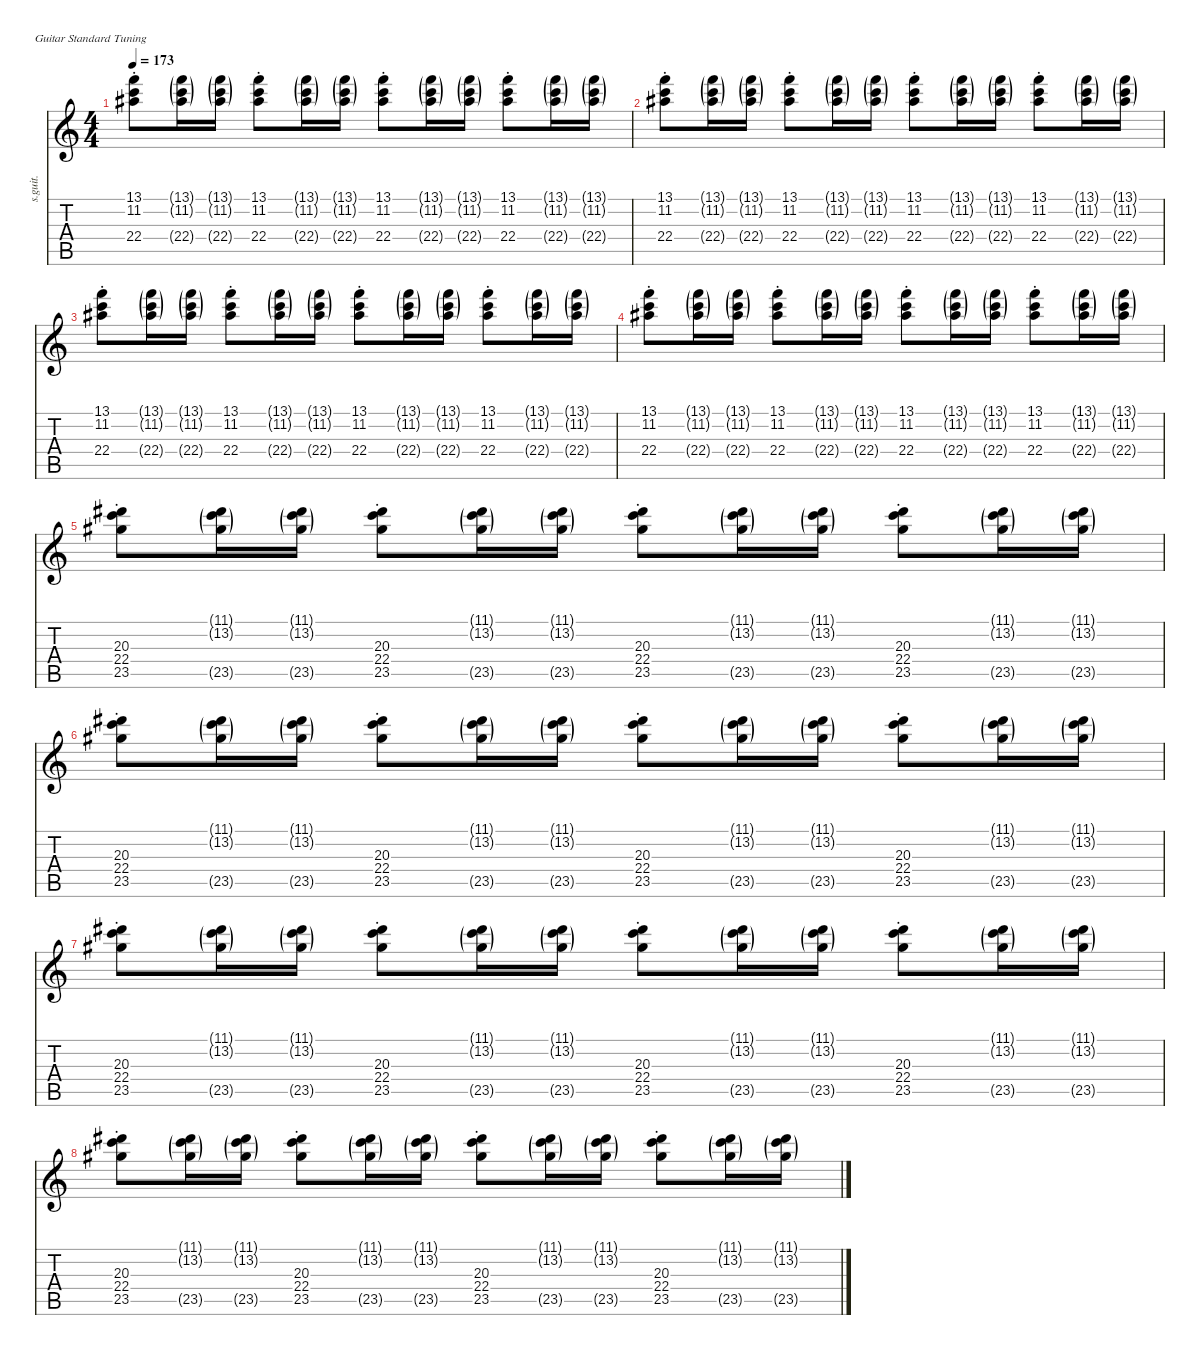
\defaultSystemsLayout 4
\hideDynamics
\bracketExtendMode nobrackets
\track ("Synthesizer #2 (Right Hand)" "s.guit.") {instrument pad2warm}
\staff {score tabs}
\tuning (E4 B3 G3 D3 A2 E2)
\displaytranspose 12
\ts (4 4)
\tempo 173
\clef g2
\ks c
(22.4{st} 13.1{st} 11.2{st acc #}).8{lyrics (0 "") lyrics (1 "") lyrics (2 "") lyrics (3 "") lyrics (4 "") dy mf} (22.4{g} 13.1{g} 11.2{g acc #}).16{lyrics (0 "") lyrics (1 "") lyrics (2 "") lyrics (3 "") lyrics (4 "")} (22.4{g} 13.1{g} 11.2{g acc #}).16{lyrics (0 "") lyrics (1 "") lyrics (2 "") lyrics (3 "") lyrics (4 "")} (22.4{st} 13.1{st} 11.2{st acc #}).8{lyrics (0 "") lyrics (1 "") lyrics (2 "") lyrics (3 "") lyrics (4 "")} (22.4{g} 13.1{g} 11.2{g acc #}).16{lyrics (0 "") lyrics (1 "") lyrics (2 "") lyrics (3 "") lyrics (4 "")} (22.4{g} 13.1{g} 11.2{g acc #}).16{lyrics (0 "") lyrics (1 "") lyrics (2 "") lyrics (3 "") lyrics (4 "")} (22.4{st} 13.1{st} 11.2{st acc #}).8{lyrics (0 "") lyrics (1 "") lyrics (2 "") lyrics (3 "") lyrics (4 "")} (22.4{g} 13.1{g} 11.2{g acc #}).16{lyrics (0 "") lyrics (1 "") lyrics (2 "") lyrics (3 "") lyrics (4 "")} (22.4{g} 13.1{g} 11.2{g acc #}).16{lyrics (0 "") lyrics (1 "") lyrics (2 "") lyrics (3 "") lyrics (4 "")} (22.4{st} 13.1{st} 11.2{st acc #}).8{lyrics (0 "") lyrics (1 "") lyrics (2 "") lyrics (3 "") lyrics (4 "")} (22.4{g} 13.1{g} 11.2{g acc #}).16{lyrics (0 "") lyrics (1 "") lyrics (2 "") lyrics (3 "") lyrics (4 "")} (22.4{g} 13.1{g} 11.2{g acc #}).16{lyrics (0 "") lyrics (1 "") lyrics (2 "") lyrics (3 "") lyrics (4 "")} |
(22.4{st} 13.1{st} 11.2{st acc #}).8{lyrics (0 "") lyrics (1 "") lyrics (2 "") lyrics (3 "") lyrics (4 "")} (22.4{g} 13.1{g} 11.2{g acc #}).16{lyrics (0 "") lyrics (1 "") lyrics (2 "") lyrics (3 "") lyrics (4 "")} (22.4{g} 13.1{g} 11.2{g acc #}).16{lyrics (0 "") lyrics (1 "") lyrics (2 "") lyrics (3 "") lyrics (4 "")} (22.4{st} 13.1{st} 11.2{st acc #}).8{lyrics (0 "") lyrics (1 "") lyrics (2 "") lyrics (3 "") lyrics (4 "")} (22.4{g} 13.1{g} 11.2{g acc #}).16{lyrics (0 "") lyrics (1 "") lyrics (2 "") lyrics (3 "") lyrics (4 "")} (22.4{g} 13.1{g} 11.2{g acc #}).16{lyrics (0 "") lyrics (1 "") lyrics (2 "") lyrics (3 "") lyrics (4 "")} (22.4{st} 13.1{st} 11.2{st acc #}).8{lyrics (0 "") lyrics (1 "") lyrics (2 "") lyrics (3 "") lyrics (4 "")} (22.4{g} 13.1{g} 11.2{g acc #}).16{lyrics (0 "") lyrics (1 "") lyrics (2 "") lyrics (3 "") lyrics (4 "")} (22.4{g} 13.1{g} 11.2{g acc #}).16{lyrics (0 "") lyrics (1 "") lyrics (2 "") lyrics (3 "") lyrics (4 "")} (22.4{st} 13.1{st} 11.2{st acc #}).8{lyrics (0 "") lyrics (1 "") lyrics (2 "") lyrics (3 "") lyrics (4 "")} (22.4{g} 13.1{g} 11.2{g acc #}).16{lyrics (0 "") lyrics (1 "") lyrics (2 "") lyrics (3 "") lyrics (4 "")} (22.4{g} 13.1{g} 11.2{g acc #}).16{lyrics (0 "") lyrics (1 "") lyrics (2 "") lyrics (3 "") lyrics (4 "")} |
(22.4{st} 13.1{st} 11.2{st acc #}).8{lyrics (0 "") lyrics (1 "") lyrics (2 "") lyrics (3 "") lyrics (4 "")} (22.4{g} 13.1{g} 11.2{g acc #}).16{lyrics (0 "") lyrics (1 "") lyrics (2 "") lyrics (3 "") lyrics (4 "")} (22.4{g} 13.1{g} 11.2{g acc #}).16{lyrics (0 "") lyrics (1 "") lyrics (2 "") lyrics (3 "") lyrics (4 "")} (22.4{st} 13.1{st} 11.2{st acc #}).8{lyrics (0 "") lyrics (1 "") lyrics (2 "") lyrics (3 "") lyrics (4 "")} (22.4{g} 13.1{g} 11.2{g acc #}).16{lyrics (0 "") lyrics (1 "") lyrics (2 "") lyrics (3 "") lyrics (4 "")} (22.4{g} 13.1{g} 11.2{g acc #}).16{lyrics (0 "") lyrics (1 "") lyrics (2 "") lyrics (3 "") lyrics (4 "")} (22.4{st} 13.1{st} 11.2{st acc #}).8{lyrics (0 "") lyrics (1 "") lyrics (2 "") lyrics (3 "") lyrics (4 "")} (22.4{g} 13.1{g} 11.2{g acc #}).16{lyrics (0 "") lyrics (1 "") lyrics (2 "") lyrics (3 "") lyrics (4 "")} (22.4{g} 13.1{g} 11.2{g acc #}).16{lyrics (0 "") lyrics (1 "") lyrics (2 "") lyrics (3 "") lyrics (4 "")} (22.4{st} 13.1{st} 11.2{st acc #}).8{lyrics (0 "") lyrics (1 "") lyrics (2 "") lyrics (3 "") lyrics (4 "")} (22.4{g} 13.1{g} 11.2{g acc #}).16{lyrics (0 "") lyrics (1 "") lyrics (2 "") lyrics (3 "") lyrics (4 "")} (22.4{g} 13.1{g} 11.2{g acc #}).16{lyrics (0 "") lyrics (1 "") lyrics (2 "") lyrics (3 "") lyrics (4 "")} |
(22.4{st} 13.1{st} 11.2{st acc #}).8{lyrics (0 "") lyrics (1 "") lyrics (2 "") lyrics (3 "") lyrics (4 "")} (22.4{g} 13.1{g} 11.2{g acc #}).16{lyrics (0 "") lyrics (1 "") lyrics (2 "") lyrics (3 "") lyrics (4 "")} (22.4{g} 13.1{g} 11.2{g acc #}).16{lyrics (0 "") lyrics (1 "") lyrics (2 "") lyrics (3 "") lyrics (4 "")} (22.4{st} 13.1{st} 11.2{st acc #}).8{lyrics (0 "") lyrics (1 "") lyrics (2 "") lyrics (3 "") lyrics (4 "")} (22.4{g} 13.1{g} 11.2{g acc #}).16{lyrics (0 "") lyrics (1 "") lyrics (2 "") lyrics (3 "") lyrics (4 "")} (22.4{g} 13.1{g} 11.2{g acc #}).16{lyrics (0 "") lyrics (1 "") lyrics (2 "") lyrics (3 "") lyrics (4 "")} (22.4{st} 13.1{st} 11.2{st acc #}).8{lyrics (0 "") lyrics (1 "") lyrics (2 "") lyrics (3 "") lyrics (4 "")} (22.4{g} 13.1{g} 11.2{g acc #}).16{lyrics (0 "") lyrics (1 "") lyrics (2 "") lyrics (3 "") lyrics (4 "")} (22.4{g} 13.1{g} 11.2{g acc #}).16{lyrics (0 "") lyrics (1 "") lyrics (2 "") lyrics (3 "") lyrics (4 "")} (22.4{st} 13.1{st} 11.2{st acc #}).8{lyrics (0 "") lyrics (1 "") lyrics (2 "") lyrics (3 "") lyrics (4 "")} (22.4{g} 13.1{g} 11.2{g acc #}).16{lyrics (0 "") lyrics (1 "") lyrics (2 "") lyrics (3 "") lyrics (4 "")} (22.4{g} 13.1{g} 11.2{g acc #}).16{lyrics (0 "") lyrics (1 "") lyrics (2 "") lyrics (3 "") lyrics (4 "")} |
(23.5{st acc #} 20.3{st acc #} 22.4{st}).8{lyrics (0 "") lyrics (1 "") lyrics (2 "") lyrics (3 "") lyrics (4 "")} (11.1{g acc #} 13.2{g} 23.5{g acc #}).16{lyrics (0 "") lyrics (1 "") lyrics (2 "") lyrics (3 "") lyrics (4 "")} (11.1{g acc #} 13.2{g} 23.5{g acc #}).16{lyrics (0 "") lyrics (1 "") lyrics (2 "") lyrics (3 "") lyrics (4 "")} (23.5{st acc #} 20.3{st acc #} 22.4{st}).8{lyrics (0 "") lyrics (1 "") lyrics (2 "") lyrics (3 "") lyrics (4 "")} (11.1{g acc #} 13.2{g} 23.5{g acc #}).16{lyrics (0 "") lyrics (1 "") lyrics (2 "") lyrics (3 "") lyrics (4 "")} (11.1{g acc #} 13.2{g} 23.5{g acc #}).16{lyrics (0 "") lyrics (1 "") lyrics (2 "") lyrics (3 "") lyrics (4 "")} (23.5{st acc #} 20.3{st acc #} 22.4{st}).8{lyrics (0 "") lyrics (1 "") lyrics (2 "") lyrics (3 "") lyrics (4 "")} (11.1{g acc #} 13.2{g} 23.5{g acc #}).16{lyrics (0 "") lyrics (1 "") lyrics (2 "") lyrics (3 "") lyrics (4 "")} (11.1{g acc #} 13.2{g} 23.5{g acc #}).16{lyrics (0 "") lyrics (1 "") lyrics (2 "") lyrics (3 "") lyrics (4 "")} (23.5{st acc #} 20.3{st acc #} 22.4{st}).8{lyrics (0 "") lyrics (1 "") lyrics (2 "") lyrics (3 "") lyrics (4 "")} (11.1{g acc #} 13.2{g} 23.5{g acc #}).16{lyrics (0 "") lyrics (1 "") lyrics (2 "") lyrics (3 "") lyrics (4 "")} (11.1{g acc #} 13.2{g} 23.5{g acc #}).16{lyrics (0 "") lyrics (1 "") lyrics (2 "") lyrics (3 "") lyrics (4 "")} |
(23.5{st acc #} 20.3{st acc #} 22.4{st}).8{lyrics (0 "") lyrics (1 "") lyrics (2 "") lyrics (3 "") lyrics (4 "")} (11.1{g acc #} 13.2{g} 23.5{g acc #}).16{lyrics (0 "") lyrics (1 "") lyrics (2 "") lyrics (3 "") lyrics (4 "")} (11.1{g acc #} 13.2{g} 23.5{g acc #}).16{lyrics (0 "") lyrics (1 "") lyrics (2 "") lyrics (3 "") lyrics (4 "")} (23.5{st acc #} 20.3{st acc #} 22.4{st}).8{lyrics (0 "") lyrics (1 "") lyrics (2 "") lyrics (3 "") lyrics (4 "")} (11.1{g acc #} 13.2{g} 23.5{g acc #}).16{lyrics (0 "") lyrics (1 "") lyrics (2 "") lyrics (3 "") lyrics (4 "")} (11.1{g acc #} 13.2{g} 23.5{g acc #}).16{lyrics (0 "") lyrics (1 "") lyrics (2 "") lyrics (3 "") lyrics (4 "")} (23.5{st acc #} 20.3{st acc #} 22.4{st}).8{lyrics (0 "") lyrics (1 "") lyrics (2 "") lyrics (3 "") lyrics (4 "")} (11.1{g acc #} 13.2{g} 23.5{g acc #}).16{lyrics (0 "") lyrics (1 "") lyrics (2 "") lyrics (3 "") lyrics (4 "")} (11.1{g acc #} 13.2{g} 23.5{g acc #}).16{lyrics (0 "") lyrics (1 "") lyrics (2 "") lyrics (3 "") lyrics (4 "")} (23.5{st acc #} 20.3{st acc #} 22.4{st}).8{lyrics (0 "") lyrics (1 "") lyrics (2 "") lyrics (3 "") lyrics (4 "")} (11.1{g acc #} 13.2{g} 23.5{g acc #}).16{lyrics (0 "") lyrics (1 "") lyrics (2 "") lyrics (3 "") lyrics (4 "")} (11.1{g acc #} 13.2{g} 23.5{g acc #}).16{lyrics (0 "") lyrics (1 "") lyrics (2 "") lyrics (3 "") lyrics (4 "")} |
(23.5{st acc #} 20.3{st acc #} 22.4{st}).8{lyrics (0 "") lyrics (1 "") lyrics (2 "") lyrics (3 "") lyrics (4 "")} (11.1{g acc #} 13.2{g} 23.5{g acc #}).16{lyrics (0 "") lyrics (1 "") lyrics (2 "") lyrics (3 "") lyrics (4 "")} (11.1{g acc #} 13.2{g} 23.5{g acc #}).16{lyrics (0 "") lyrics (1 "") lyrics (2 "") lyrics (3 "") lyrics (4 "")} (23.5{st acc #} 20.3{st acc #} 22.4{st}).8{lyrics (0 "") lyrics (1 "") lyrics (2 "") lyrics (3 "") lyrics (4 "")} (11.1{g acc #} 13.2{g} 23.5{g acc #}).16{lyrics (0 "") lyrics (1 "") lyrics (2 "") lyrics (3 "") lyrics (4 "")} (11.1{g acc #} 13.2{g} 23.5{g acc #}).16{lyrics (0 "") lyrics (1 "") lyrics (2 "") lyrics (3 "") lyrics (4 "")} (23.5{st acc #} 20.3{st acc #} 22.4{st}).8{lyrics (0 "") lyrics (1 "") lyrics (2 "") lyrics (3 "") lyrics (4 "")} (11.1{g acc #} 13.2{g} 23.5{g acc #}).16{lyrics (0 "") lyrics (1 "") lyrics (2 "") lyrics (3 "") lyrics (4 "")} (11.1{g acc #} 13.2{g} 23.5{g acc #}).16{lyrics (0 "") lyrics (1 "") lyrics (2 "") lyrics (3 "") lyrics (4 "")} (23.5{st acc #} 20.3{st acc #} 22.4{st}).8{lyrics (0 "") lyrics (1 "") lyrics (2 "") lyrics (3 "") lyrics (4 "")} (11.1{g acc #} 13.2{g} 23.5{g acc #}).16{lyrics (0 "") lyrics (1 "") lyrics (2 "") lyrics (3 "") lyrics (4 "")} (11.1{g acc #} 13.2{g} 23.5{g acc #}).16{lyrics (0 "") lyrics (1 "") lyrics (2 "") lyrics (3 "") lyrics (4 "")} |
(23.5{st acc #} 20.3{st acc #} 22.4{st}).8{lyrics (0 "") lyrics (1 "") lyrics (2 "") lyrics (3 "") lyrics (4 "")} (11.1{g acc #} 13.2{g} 23.5{g acc #}).16{lyrics (0 "") lyrics (1 "") lyrics (2 "") lyrics (3 "") lyrics (4 "")} (11.1{g acc #} 13.2{g} 23.5{g acc #}).16{lyrics (0 "") lyrics (1 "") lyrics (2 "") lyrics (3 "") lyrics (4 "")} (23.5{st acc #} 20.3{st acc #} 22.4{st}).8{lyrics (0 "") lyrics (1 "") lyrics (2 "") lyrics (3 "") lyrics (4 "")} (11.1{g acc #} 13.2{g} 23.5{g acc #}).16{lyrics (0 "") lyrics (1 "") lyrics (2 "") lyrics (3 "") lyrics (4 "")} (11.1{g acc #} 13.2{g} 23.5{g acc #}).16{lyrics (0 "") lyrics (1 "") lyrics (2 "") lyrics (3 "") lyrics (4 "")} (23.5{st acc #} 20.3{st acc #} 22.4{st}).8{lyrics (0 "") lyrics (1 "") lyrics (2 "") lyrics (3 "") lyrics (4 "")} (11.1{g acc #} 13.2{g} 23.5{g acc #}).16{lyrics (0 "") lyrics (1 "") lyrics (2 "") lyrics (3 "") lyrics (4 "")} (11.1{g acc #} 13.2{g} 23.5{g acc #}).16{lyrics (0 "") lyrics (1 "") lyrics (2 "") lyrics (3 "") lyrics (4 "")} (23.5{st acc #} 20.3{st acc #} 22.4{st}).8{lyrics (0 "") lyrics (1 "") lyrics (2 "") lyrics (3 "") lyrics (4 "")} (11.1{g acc #} 13.2{g} 23.5{g acc #}).16{lyrics (0 "") lyrics (1 "") lyrics (2 "") lyrics (3 "") lyrics (4 "")} (11.1{g acc #} 13.2{g} 23.5{g acc #}).16{lyrics (0 "") lyrics (1 "") lyrics (2 "") lyrics (3 "") lyrics (4 "")}
